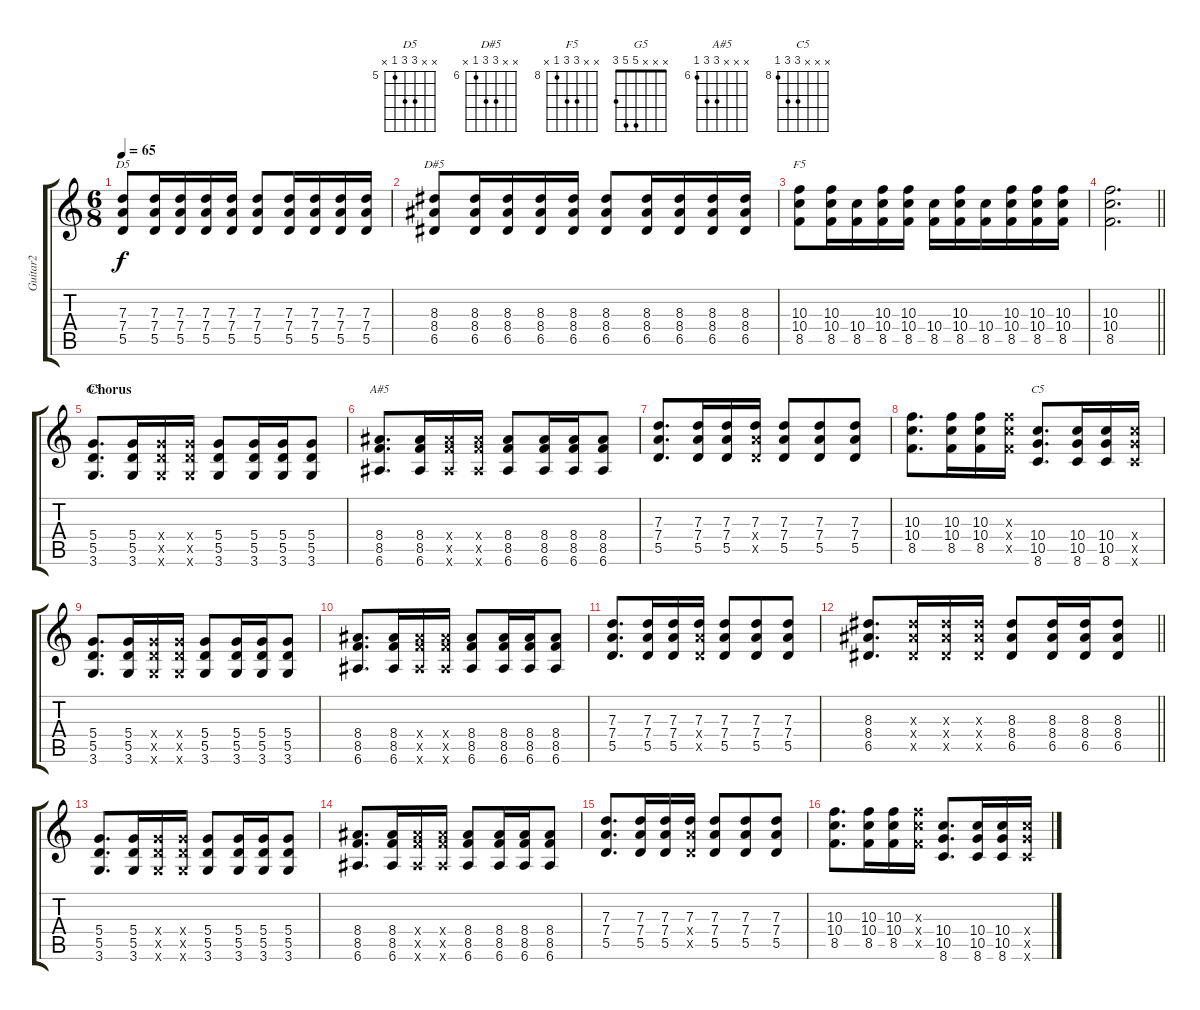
\track ("Guitar2" "Guitar2") {instrument electricguitarclean}
\staff {score tabs}
\tuning (E4 B3 G3 D3 A2 E2) {hide}
\chord ("D5" x x 7 7 5 x) {firstfret 5}
\chord ("D#5" x x 8 8 6 x) {firstfret 6}
\chord ("F5" x x 10 10 8 x) {firstfret 8}
\chord ("G5" x x x 5 5 3)
\chord ("A#5" x x x 8 8 6) {firstfret 6}
\chord ("C5" x x x 10 10 8) {firstfret 8}
\ts (6 8)
\tempo 65
\clef g2
\ks c
(7.3 7.4 5.5).8{ch "D5" dy f} (7.3 7.4 5.5).16 (7.3 7.4 5.5).16 (7.3 7.4 5.5).16 (7.3 7.4 5.5).16 (7.3 7.4 5.5).8 (7.3 7.4 5.5).16 (7.3 7.4 5.5).16 (7.3 7.4 5.5).16 (7.3 7.4 5.5).16 |
(8.3 8.4 6.5).8{ch "D#5"} (8.3 8.4 6.5).16 (8.3 8.4 6.5).16 (8.3 8.4 6.5).16 (8.3 8.4 6.5).16 (8.3 8.4 6.5).8 (8.3 8.4 6.5).16 (8.3 8.4 6.5).16 (8.3 8.4 6.5).16 (8.3 8.4 6.5).16 |
(10.3 10.4 8.5).8{ch "F5"} (10.3 10.4 8.5).16 (10.4 8.5).16 (10.3 10.4 8.5).16 (10.3 10.4 8.5).16 (10.4 8.5).16 (10.3 10.4 8.5).16 (10.4 8.5).16 (10.3 10.4 8.5).16 (10.3 10.4 8.5).16 (10.3 10.4 8.5).16 |
\barLineRight lightlight
(10.3 10.4 8.5).2{d} |
\section ("" "Chorus")
(5.4 5.5 3.6).8{d ch "G5" volume 10 instrument overdrivenguitar} (5.4 5.5 3.6).16 (5.4{x} 5.5{x} 3.6{x}).16 (5.4{x} 5.5{x} 3.6{x}).16 (5.4 5.5 3.6).8 (5.4 5.5 3.6).16 (5.4 5.5 3.6).16 (5.4 5.5 3.6).8 |
(8.4 8.5 6.6).8{d ch "A#5" instrument overdrivenguitar} (8.4 8.5 6.6).16 (8.4{x} 8.5{x} 6.6{x}).16 (8.4{x} 8.5{x} 6.6{x}).16 (8.4 8.5 6.6).8 (8.4 8.5 6.6).16 (8.4 8.5 6.6).16 (8.4 8.5 6.6).8 |
(7.3 7.4 5.5).8{d instrument overdrivenguitar} (7.3 7.4 5.5).16 (7.3 7.4 5.5).16 (7.3 7.4{x} 5.5{x}).16 (7.3 7.4 5.5).8 (7.3 7.4 5.5).8 (7.3 7.4 5.5).8 |
(10.3 10.4 8.5).8{d} (10.3 10.4 8.5).16 (10.3 10.4 8.5).16 (10.3{x} 10.4{x} 8.5{x}).16 (10.4 10.5 8.6).8{d ch "C5"} (10.4 10.5 8.6).16 (10.4 10.5 8.6).16 (10.4{x} 10.5{x} 8.6{x}).16 |
(5.4 5.5 3.6).8{d instrument overdrivenguitar} (5.4 5.5 3.6).16 (5.4{x} 5.5{x} 3.6{x}).16 (5.4{x} 5.5{x} 3.6{x}).16 (5.4 5.5 3.6).8 (5.4 5.5 3.6).16 (5.4 5.5 3.6).16 (5.4 5.5 3.6).8 |
(8.4 8.5 6.6).8{d instrument overdrivenguitar} (8.4 8.5 6.6).16 (8.4{x} 8.5{x} 6.6{x}).16 (8.4{x} 8.5{x} 6.6{x}).16 (8.4 8.5 6.6).8 (8.4 8.5 6.6).16 (8.4 8.5 6.6).16 (8.4 8.5 6.6).8 |
(7.3 7.4 5.5).8{d instrument overdrivenguitar} (7.3 7.4 5.5).16 (7.3 7.4 5.5).16 (7.3 7.4{x} 5.5{x}).16 (7.3 7.4 5.5).8 (7.3 7.4 5.5).8 (7.3 7.4 5.5).8 |
\barLineRight lightlight
(8.3 8.4 6.5).8{d instrument overdrivenguitar} (8.3{x} 8.4{x} 6.5{x}).16 (8.3{x} 8.4{x} 6.5{x}).16 (8.3{x} 8.4{x} 6.5{x}).16 (8.3 8.4 6.5).8 (8.3 8.4 6.5).16 (8.3 8.4 6.5).16 (8.3 8.4 6.5).8 |
(5.4 5.5 3.6).8{d volume 10 instrument overdrivenguitar} (5.4 5.5 3.6).16 (5.4{x} 5.5{x} 3.6{x}).16 (5.4{x} 5.5{x} 3.6{x}).16 (5.4 5.5 3.6).8 (5.4 5.5 3.6).16 (5.4 5.5 3.6).16 (5.4 5.5 3.6).8 |
(8.4 8.5 6.6).8{d instrument overdrivenguitar} (8.4 8.5 6.6).16 (8.4{x} 8.5{x} 6.6{x}).16 (8.4{x} 8.5{x} 6.6{x}).16 (8.4 8.5 6.6).8 (8.4 8.5 6.6).16 (8.4 8.5 6.6).16 (8.4 8.5 6.6).8 |
(7.3 7.4 5.5).8{d instrument overdrivenguitar} (7.3 7.4 5.5).16 (7.3 7.4 5.5).16 (7.3 7.4{x} 5.5{x}).16 (7.3 7.4 5.5).8 (7.3 7.4 5.5).8 (7.3 7.4 5.5).8 |
(10.3 10.4 8.5).8{d} (10.3 10.4 8.5).16 (10.3 10.4 8.5).16 (10.3{x} 10.4{x} 8.5{x}).16 (10.4 10.5 8.6).8{d} (10.4 10.5 8.6).16 (10.4 10.5 8.6).16 (10.4{x} 10.5{x} 8.6{x}).16
